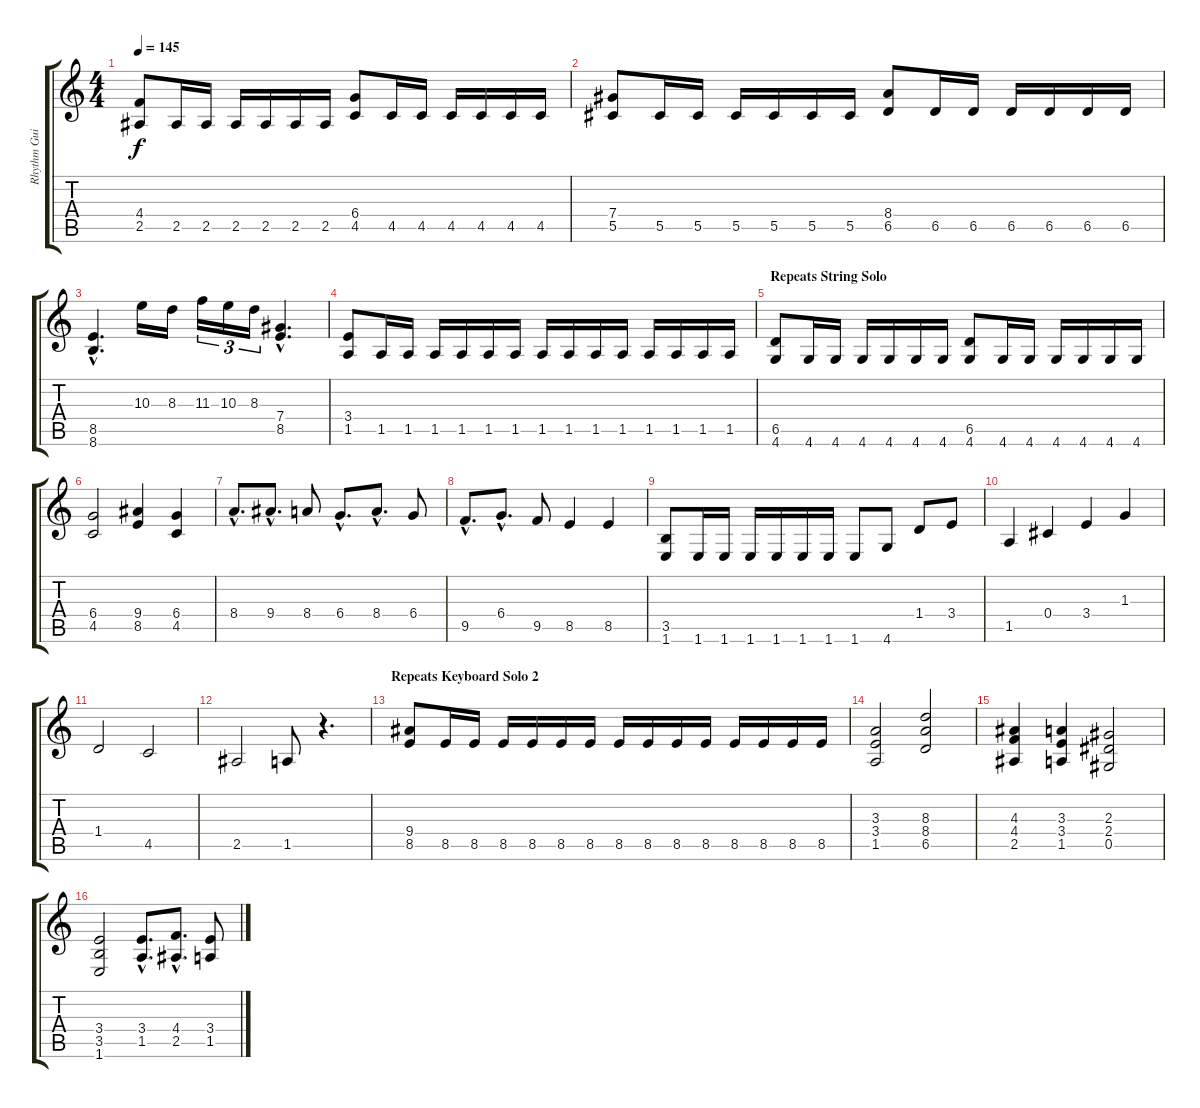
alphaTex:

\track ("Rhythm Guitar 1" "Rhythm Gui") {instrument distortionguitar}
\staff {score tabs}
\tuning (Eb4 Bb3 Gb3 Db3 Ab2 Eb2) {hide}
\ts (4 4)
\tempo 145
\clef g2
\ks c
(4.4 2.5).8{dy f} 2.5.16 2.5.16 2.5.16 2.5.16 2.5.16 2.5.16 (6.4 4.5).8 4.5.16 4.5.16 4.5.16 4.5.16 4.5.16 4.5.16 |
(7.4 5.5).8 5.5.16 5.5.16 5.5.16 5.5.16 5.5.16 5.5.16 (8.4 6.5).8 6.5.16 6.5.16 6.5.16 6.5.16 6.5.16 6.5.16 |
(8.5{hac} 8.6{hac}).4{d} 10.3.16 8.3.16 11.3.16{tu (3 2)} 10.3.16{tu (3 2)} 8.3.16{tu (3 2)} (7.4{hac} 8.5{hac}).4{d} |
(3.4 1.5).8 1.5.16 1.5.16 1.5.16 1.5.16 1.5.16 1.5.16 1.5.16 1.5.16 1.5.16 1.5.16 1.5.16 1.5.16 1.5.16 1.5.16 |
\section ("" "Repeats String Solo")
(6.5 4.6).8 4.6.16 4.6.16 4.6.16 4.6.16 4.6.16 4.6.16 (6.5 4.6).8 4.6.16 4.6.16 4.6.16 4.6.16 4.6.16 4.6.16 |
(6.4 4.5).2 (9.4 8.5).4 (6.4 4.5).4 |
8.4{hac}.8{d} 9.4{hac}.8{d} 8.4.8 6.4{hac}.8{d} 8.4{hac}.8{d} 6.4.8 |
9.5{hac}.8{d} 6.4{hac}.8{d} 9.5.8 8.5.4 8.5.4 |
(3.5 1.6).8 1.6.16 1.6.16 1.6.16 1.6.16 1.6.16 1.6.16 1.6.8 4.6.8 1.4.8 3.4.8 |
1.5.4 0.4.4 3.4.4 1.3.4 |
1.4.2 4.5.2 |
2.5.2 1.5.8 r.4{d} |
\section ("" "Repeats Keyboard Solo 2")
(9.4 8.5).8 8.5.16 8.5.16 8.5.16 8.5.16 8.5.16 8.5.16 8.5.16 8.5.16 8.5.16 8.5.16 8.5.16 8.5.16 8.5.16 8.5.16 |
(3.3 3.4 1.5).2 (8.3 8.4 6.5).2 |
(4.3 4.4 2.5).4 (3.3 3.4 1.5).4 (2.3 2.4 0.5).2 |
(3.4 3.5 1.6).2 (3.4{hac} 1.5{hac}).8{d} (4.4{hac} 2.5{hac}).8{d} (3.4 1.5).8
